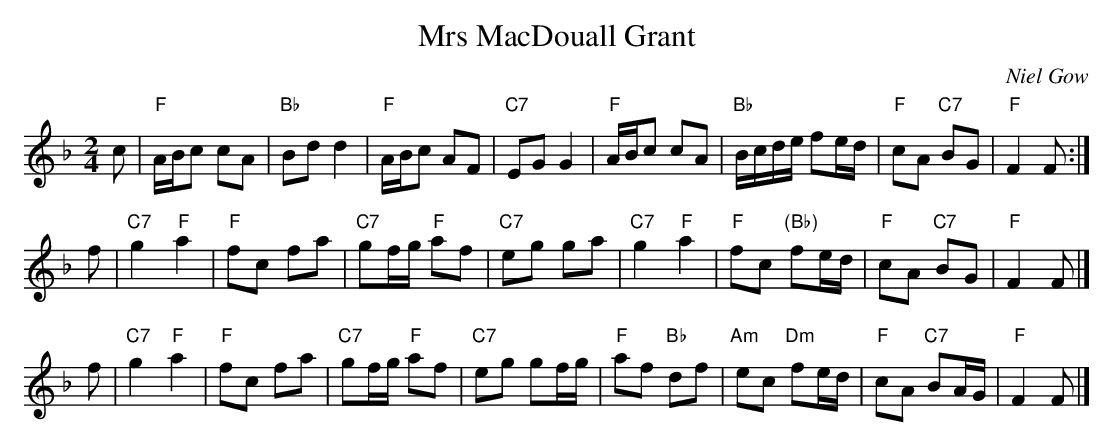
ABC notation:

X:1
T: Mrs MacDouall Grant
C: Niel Gow
M: 2/4
L: 1/16
K: F
c2 \
| "F"ABc2 c2A2 | "Bb"B2d2 d4 | "F"ABc2 A2F2 | "C7"E2G2 G4 \
| "F"ABc2 c2A2 | "Bb"Bcde f2ed | "F"c2A2 "C7"B2G2 | "F"F4 F2 :|
f2 \
| "C7"g4 "F"a4 | "F"f2c2 f2a2 | "C7"g2fg "F"a2f2 | "C7"e2g2 g2a2 \
| "C7"g4 "F"a4 | "F"f2c2 "(Bb)"f2ed | "F"c2A2 "C7"B2G2 | "F"F4 F2 |]
f2 \
| "C7"g4 "F"a4 | "F"f2c2 f2a2 | "C7"g2fg "F"a2f2 | "C7"e2g2 g2fg \
| "F"a2f2 "Bb"d2f2 | "Am"e2c2 "Dm"f2ed | "F"c2A2 "C7"B2AG | "F"F4 F2 |]
